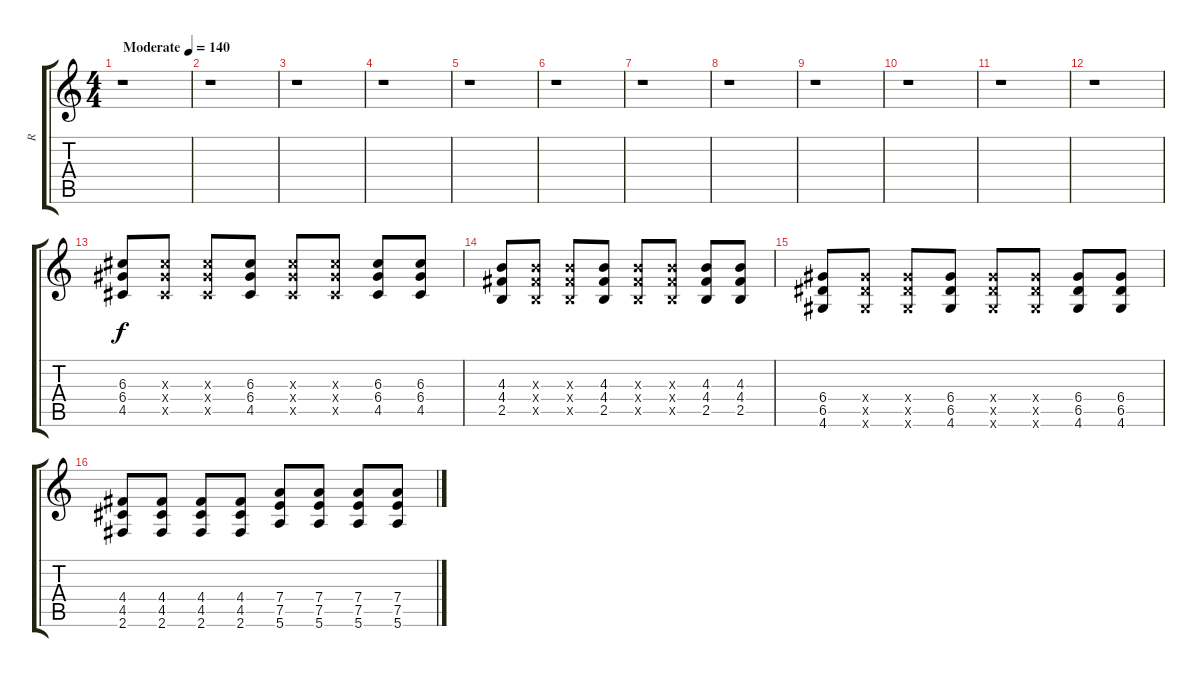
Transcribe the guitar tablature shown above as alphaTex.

\track ("R" "R") {instrument overdrivenguitar}
\staff {score tabs}
\tuning (E4 B3 G3 D3 A2 E2) {hide}
\ts (4 4)
\tempo (140 "Moderate")
\clef g2
\ks c
r.1{dy f instrument overdrivenguitar} |
r.1 |
r.1 |
r.1 |
r.1 |
r.1 |
r.1 |
r.1 |
r.1 |
r.1 |
r.1 |
r.1 |
(6.3 6.4 4.5).8 (6.3{x} 6.4{x} 4.5{x}).8 (6.3{x} 6.4{x} 4.5{x}).8 (6.3 6.4 4.5).8 (6.3{x} 6.4{x} 4.5{x}).8 (6.3{x} 6.4{x} 4.5{x}).8 (6.3 6.4 4.5).8 (6.3 6.4 4.5).8 |
(4.3 4.4 2.5).8 (4.3{x} 4.4{x} 2.5{x}).8 (4.3{x} 4.4{x} 2.5{x}).8 (4.3 4.4 2.5).8 (4.3{x} 4.4{x} 2.5{x}).8 (4.3{x} 4.4{x} 2.5{x}).8 (4.3 4.4 2.5).8 (4.3 4.4 2.5).8 |
(6.4 6.5 4.6).8 (6.4{x} 6.5{x} 4.6{x}).8 (6.4{x} 6.5{x} 4.6{x}).8 (6.4 6.5 4.6).8 (6.4{x} 6.5{x} 4.6{x}).8 (6.4{x} 6.5{x} 4.6{x}).8 (6.4 6.5 4.6).8 (6.4 6.5 4.6).8 |
(4.4 4.5 2.6).8 (4.4 4.5 2.6).8 (4.4 4.5 2.6).8 (4.4 4.5 2.6).8 (7.4 7.5 5.6).8 (7.4 7.5 5.6).8 (7.4 7.5 5.6).8 (7.4 7.5 5.6).8
